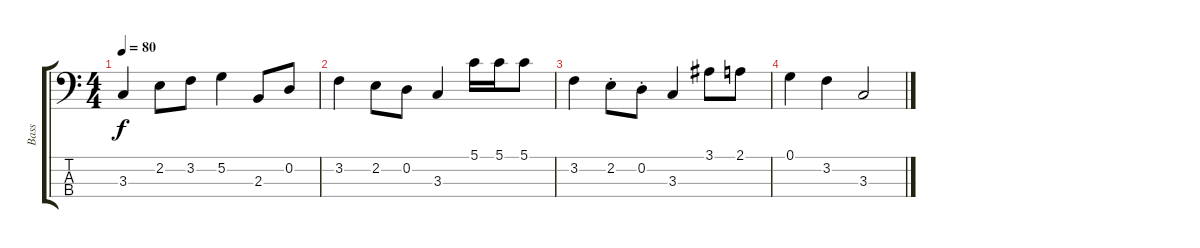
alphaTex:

\track ("Bass" "Bass") {instrument electricbassfinger}
\staff {score tabs}
\tuning (G2 D2 A1 E1) {hide}
\ts (4 4)
\tempo 80
\clef f4
\ks c
3.3.4{dy f} 2.2.8 3.2.8 5.2.4 2.3.8 0.2.8 |
3.2.4 2.2.8 0.2.8 3.3.4 5.1.16 5.1.16 5.1.8 |
3.2.4 2.2{st}.8 0.2{st}.8 3.3.4 3.1.8 2.1.8 |
0.1.4 3.2.4 3.3.2
